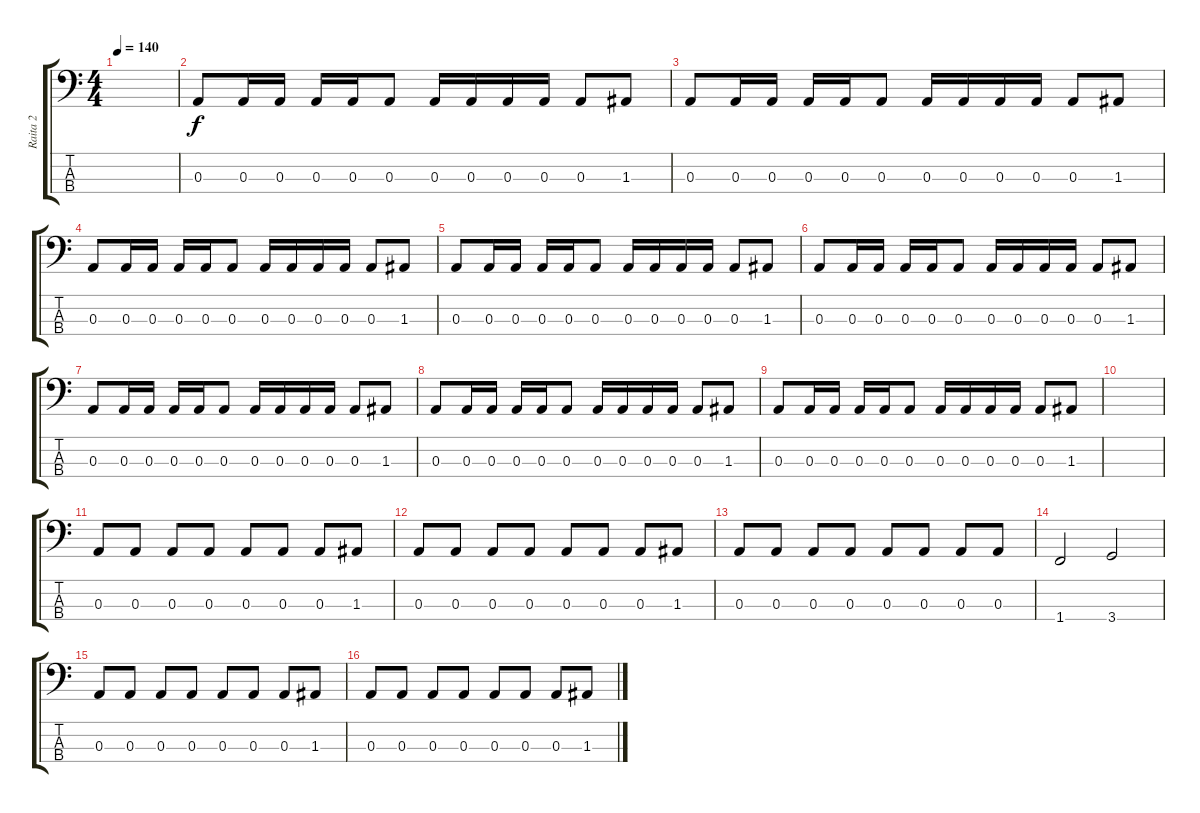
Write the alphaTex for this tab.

\track ("Raita 2" "Raita 2") {instrument electricbassfinger}
\staff {score tabs}
\tuning (G2 D2 A1 E1) {hide}
\ts (4 4)
\tempo 140
\clef f4
\ks c
|
0.3.8 0.3.16 0.3.16 0.3.16 0.3.16 0.3.8 0.3.16 0.3.16 0.3.16 0.3.16 0.3.8 1.3.8 |
0.3.8 0.3.16 0.3.16 0.3.16 0.3.16 0.3.8 0.3.16 0.3.16 0.3.16 0.3.16 0.3.8 1.3.8 |
0.3.8 0.3.16 0.3.16 0.3.16 0.3.16 0.3.8 0.3.16 0.3.16 0.3.16 0.3.16 0.3.8 1.3.8 |
0.3.8 0.3.16 0.3.16 0.3.16 0.3.16 0.3.8 0.3.16 0.3.16 0.3.16 0.3.16 0.3.8 1.3.8 |
0.3.8 0.3.16 0.3.16 0.3.16 0.3.16 0.3.8 0.3.16 0.3.16 0.3.16 0.3.16 0.3.8 1.3.8 |
0.3.8 0.3.16 0.3.16 0.3.16 0.3.16 0.3.8 0.3.16 0.3.16 0.3.16 0.3.16 0.3.8 1.3.8 |
0.3.8 0.3.16 0.3.16 0.3.16 0.3.16 0.3.8 0.3.16 0.3.16 0.3.16 0.3.16 0.3.8 1.3.8 |
0.3.8 0.3.16 0.3.16 0.3.16 0.3.16 0.3.8 0.3.16 0.3.16 0.3.16 0.3.16 0.3.8 1.3.8 |
|
0.3.8 0.3.8 0.3.8 0.3.8 0.3.8 0.3.8 0.3.8 1.3.8 |
0.3.8 0.3.8 0.3.8 0.3.8 0.3.8 0.3.8 0.3.8 1.3.8 |
0.3.8 0.3.8 0.3.8 0.3.8 0.3.8 0.3.8 0.3.8 0.3.8 |
1.4.2 3.4.2 |
0.3.8 0.3.8 0.3.8 0.3.8 0.3.8 0.3.8 0.3.8 1.3.8 |
0.3.8 0.3.8 0.3.8 0.3.8 0.3.8 0.3.8 0.3.8 1.3.8
